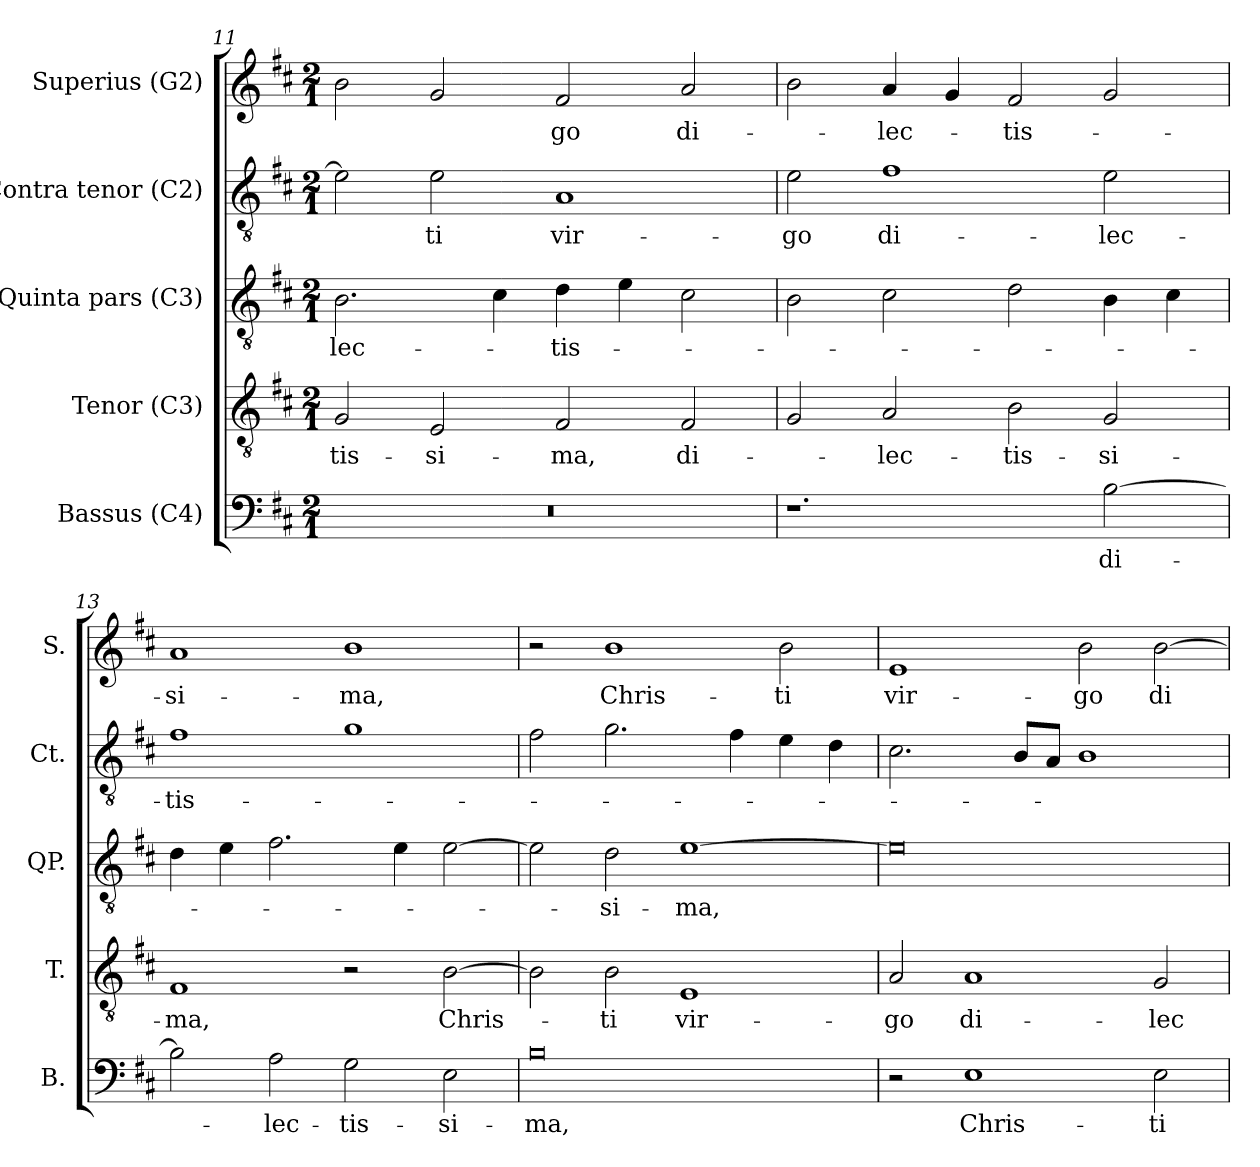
**kern	**text	**kern	**text	**kern	**text	**kern	**text	**kern	**text
*part5	*part5	*part4	*part4	*part3	*part3	*part2	*part2	*part1	*part1
*staff5	*staff5	*staff4	*staff4	*staff3	*staff3	*staff2	*staff2	*staff1	*staff1
*I"Bassus (C4)	*	*I"Tenor (C3)	*	*I"Quinta pars (C3)	*	*I"Contra tenor (C2)	*	*I"Superius (G2)	*
*I'B.	*	*I'T.	*	*I'QP.	*	*I'Ct.	*	*I'S.	*
*clefF4	*	*clefGv2	*	*clefGv2	*	*clefGv2	*	*clefG2	*
*	*	*ITrd7c12	*	*ITrd7c12	*	*	*	*	*
*k[f#c#]	*	*k[f#c#]	*	*k[f#c#]	*	*k[f#c#]	*	*k[f#c#]	*
*D:	*	*D:	*	*D:	*	*D:	*	*D:	*
*M2/1	*	*M2/1	*	*M2/1	*	*M2/1	*	*M2/1	*
=11	=11	=11	=11	=11	=11	=11	=11	=11	=11
!LO:N:vis=1	!	!	!	!	!	!	!	!	!
!	!	!	!LO:LY:b:color=#000000	!	!	!	!	!	!
!	!	!	!	!	!LO:LY:b:color=#000000	!	!	!	!
0r	.	2GGi/	-tis-	2.BBi\	-lec-	2ei\]	.	2bi\	.
!	!	!	!LO:LY:b:color=#000000	!	!	!	!	!	!
!	!	!	!	!	!	!	!LO:LY:b:color=#000000	!	!
.	.	2EEi/	-si-	.	.	2ei\	-ti	2gi/	.
.	.	.	.	4C#i\	.	.	.	.	.
!	!	!	!LO:LY:b:color=#000000	!	!	!	!	!	!
!	!	!	!	!	!LO:LY:b:color=#000000	!	!	!	!
!	!	!	!	!	!	!	!LO:LY:b:color=#000000	!	!
!	!	!	!	!	!	!	!	!	!LO:LY:b:color=#000000
.	.	2FF#i/	-ma,	4Di\	-tis-	1Ai	vir-	2f#i/	-go
.	.	.	.	4Ei\	.	.	.	.	.
!	!	!	!LO:LY:b:color=#000000	!	!	!	!	!	!
!	!	!	!	!	!	!	!	!	!LO:LY:b:color=#000000
.	.	2FF#i/	di-	2C#i\	.	.	.	2ai/	di-
=12	=12	=12	=12	=12	=12	=12	=12	=12	=12
!	!	!	!	!	!	!	!LO:LY:b:color=#000000	!	!
1.r	.	2GGi/	.	2BBi\	.	2ei\	-go	2bi\	.
!	!	!	!LO:LY:b:color=#000000	!	!	!	!	!	!
!	!	!	!	!	!	!	!LO:LY:b:color=#000000	!	!
!	!	!	!	!	!	!	!	!	!LO:LY:b:color=#000000
.	.	2AAi/	-lec-	2C#i\	.	1f#i	di-	4ai/	-lec-
.	.	.	.	.	.	.	.	4gi/	.
!	!	!	!LO:LY:b:color=#000000	!	!	!	!	!	!
!	!	!	!	!	!	!	!	!	!LO:LY:b:color=#000000
.	.	2BBi\	-tis-	2Di\	.	.	.	2f#i/	-tis-
!	!LO:LY:b:color=#000000	!	!	!	!	!	!	!	!
!	!	!	!LO:LY:b:color=#000000	!	!	!	!	!	!
!	!	!	!	!	!	!	!LO:LY:b:color=#000000	!	!
[2Bi\	di-	2GGi/	-si-	4BBi\	.	2ei\	-lec-	2gi/	.
.	.	.	.	4C#i\	.	.	.	.	.
!!LO:PB:g=z
=13	=13	=13	=13	=13	=13	=13	=13	=13	=13
!	!	!	!LO:LY:b:color=#000000	!	!	!	!	!	!
!	!	!	!	!	!	!	!LO:LY:b:color=#000000	!	!
!	!	!	!	!	!	!	!	!	!LO:LY:b:color=#000000
2Bi\]	.	1FF#i	-ma,	4Di\	.	1f#i	-tis-	1ai	-si-
.	.	.	.	4Ei\	.	.	.	.	.
!	!LO:LY:b:color=#000000	!	!	!	!	!	!	!	!
2Ai\	-lec-	.	.	2.F#i\	.	.	.	.	.
!	!LO:LY:b:color=#000000	!	!	!	!	!	!	!	!
!	!	!	!	!	!	!	!	!	!LO:LY:b:color=#000000
2Gi\	-tis-	2r	.	.	.	1gi	.	1bi	-ma,
.	.	.	.	4Ei\	.	.	.	.	.
!	!LO:LY:b:color=#000000	!	!	!	!	!	!	!	!
!	!	!	!LO:LY:b:color=#000000	!	!	!	!	!	!
2Ei\	-si-	[2BBi\	Chris-	[2Ei\	.	.	.	.	.
=14	=14	=14	=14	=14	=14	=14	=14	=14	=14
!	!LO:LY:b:color=#000000	!	!	!	!	!	!	!	!
0Bi	-ma,	2BBi\]	.	2Ei\]	.	2f#i\	.	2r	.
!	!	!	!LO:LY:b:color=#000000	!	!	!	!	!	!
!	!	!	!	!	!LO:LY:b:color=#000000	!	!	!	!
!	!	!	!	!	!	!	!	!	!LO:LY:b:color=#000000
.	.	2BBi\	-ti	2Di\	-si-	2.gi\	.	1bi	Chris-
!	!	!	!LO:LY:b:color=#000000	!	!	!	!	!	!
!	!	!	!	!	!LO:LY:b:color=#000000	!	!	!	!
.	.	1EEi	vir-	[1Ei	-ma,	.	.	.	.
.	.	.	.	.	.	4f#i\	.	.	.
!	!	!	!	!	!	!	!	!	!LO:LY:b:color=#000000
.	.	.	.	.	.	4ei\	.	2bi\	-ti
.	.	.	.	.	.	4di\	.	.	.
=15	=15	=15	=15	=15	=15	=15	=15	=15	=15
!	!	!	!LO:LY:b:color=#000000	!	!	!	!	!	!
!	!	!	!	!	!	!	!	!	!LO:LY:b:color=#000000
2r	.	2AAi/	-go	0Ei]	.	2.c#i\	.	1ei	vir-
!	!LO:LY:b:color=#000000	!	!	!	!	!	!	!	!
!	!	!	!LO:LY:b:color=#000000	!	!	!	!	!	!
1Ei	Chris-	1AAi	di-	.	.	.	.	.	.
.	.	.	.	.	.	8Bi/L	.	.	.
.	.	.	.	.	.	8Ai/J	.	.	.
!	!	!	!	!	!	!	!	!	!LO:LY:b:color=#000000
.	.	.	.	.	.	1Bi	.	2bi\	-go
!	!LO:LY:b:color=#000000	!	!	!	!	!	!	!	!
!	!	!	!LO:LY:b:color=#000000	!	!	!	!	!	!
!	!	!	!	!	!	!	!	!	!LO:LY:b:color=#000000
2Ei\	-ti	2GGi/	-lec-	.	.	.	.	[2bi\	di-
=	=	=	=	=	=	=	=	=	=
*-	*-	*-	*-	*-	*-	*-	*-	*-	*-
